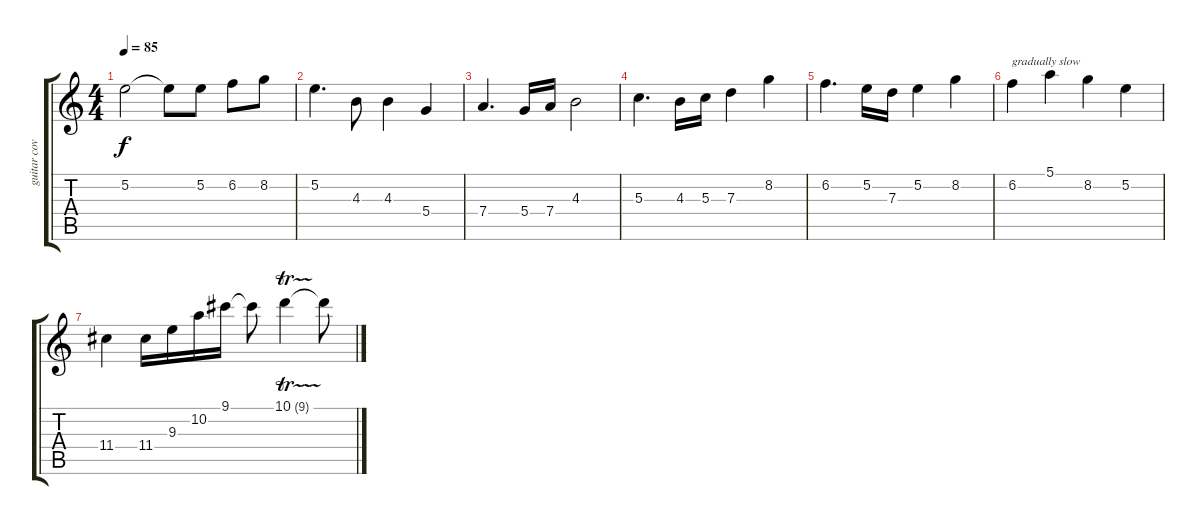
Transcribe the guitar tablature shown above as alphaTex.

\track ("guitar cover by Eric Lo" "guitar cov") {instrument electricguitarclean}
\staff {score tabs}
\tuning (E4 B3 G3 D3 A2 E2) {hide}
\ts (4 4)
\tempo 85
\clef g2
\ks c
5.2.2{dy f} 5.2{t}.8 5.2.8 6.2.8 8.2.8 |
5.2.4{d} 4.3.8 4.3.4 5.4.4 |
7.4.4{d} 5.4.16 7.4.16 4.3.2 |
5.3.4{d} 4.3.16 5.3.16 7.3.4 8.2.4 |
6.2.4{d} 5.2.16 7.3.16 5.2.4 8.2.4 |
6.2.4{txt "gradually slow"} 5.1.4 8.2.4 5.2.4 |
11.4.4 11.4.16 9.3.16 10.2.16 9.1.16 9.1{t}.8 10.1{tr (9 32)}.4 10.1{t}.8
